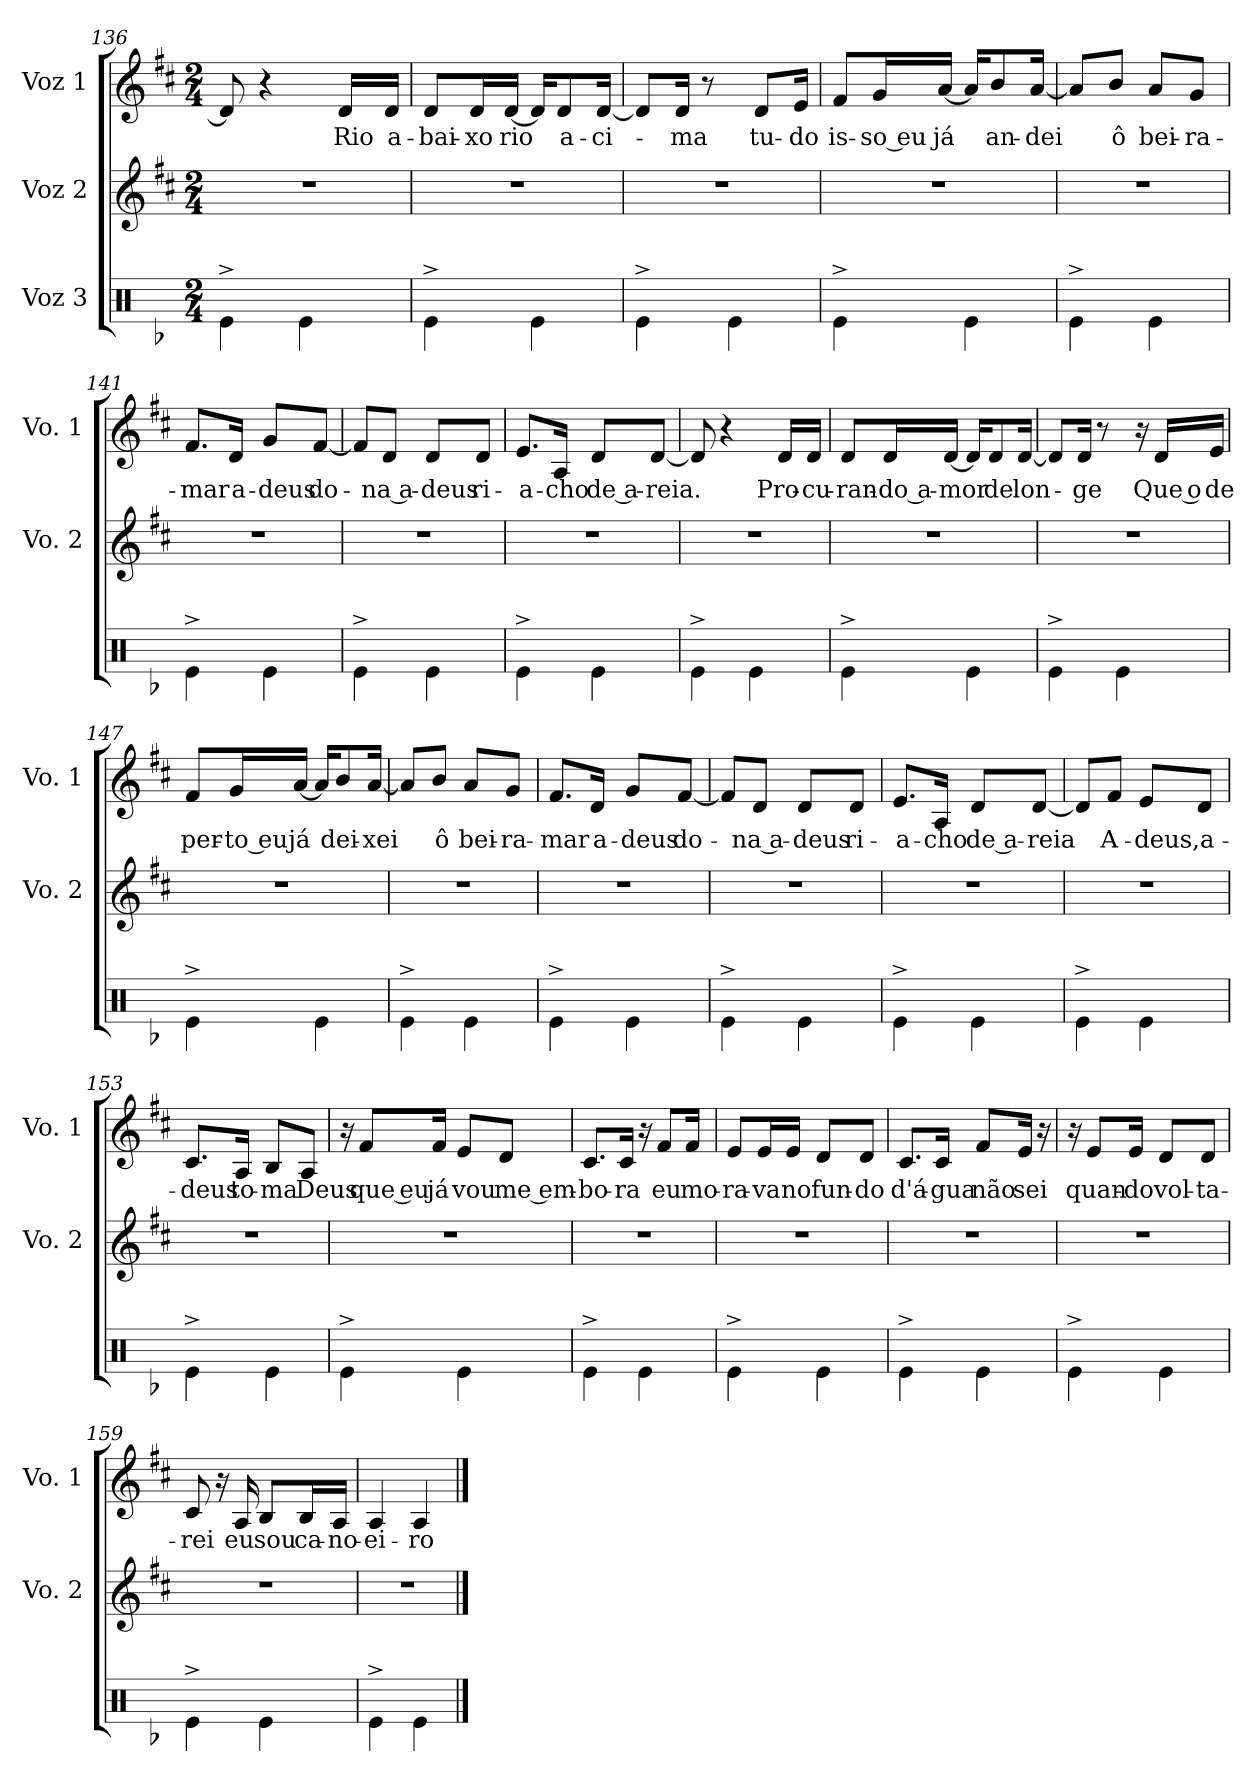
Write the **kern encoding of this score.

**kern	**kern	**kern	**text
*part3	*part2	*part1	*part1
*staff3	*staff2	*staff1	*staff1
*I"Voz 3	*I"Voz 2	*I"Voz 1	*
*	*I'Vo. 2	*I'Vo. 1	*
*clefX	*clefG2	*clefG2	*
*k[b-]	*k[f#c#]	*k[f#c#]	*
*M2/4	*M2/4	*M2/4	*
=136	=136	=136	=136
4Re^\	2r	8d/]	.
.	.	4r	.
4Re\	.	.	.
!	!	!	!LO:LY:b
.	.	16d/LL	Rio
!	!	!	!LO:LY:b
.	.	16d/JJ	a-
=137	=137	=137	=137
!	!	!	!LO:LY:b
4Re^\	2r	8d/L	-bai-
!	!	!	!LO:LY:b
.	.	16d/L	-xo
!	!	!	!LO:LY:b
.	.	[16d/JJ	rio
4Re\	.	16d/KL]	.
!	!	!	!LO:LY:b
.	.	8d/	a-
!	!	!	!LO:LY:b
.	.	[16d/Jk	-ci-
=138	=138	=138	=138
4Re^\	2r	8d/L]	.
!	!	!	!LO:LY:b
.	.	16d/Jk	-ma
.	.	8r	.
4Re\	.	.	.
!	!	!	!LO:LY:b
.	.	8d/L	tu-
!	!	!	!LO:LY:b
.	.	16e/Jk	-do
!!LO:LB:g=z
=139	=139	=139	=139
!	!	!	!LO:LY:b
4Re^\	2r	8f#/L	is-
!	!	!	!LO:LY:b
.	.	16g/L	-so eu
!	!	!	!LO:LY:b
.	.	[16a/JJ	já
4Re\	.	16a/KL]	.
!	!	!	!LO:LY:b
.	.	8b/	an-
!	!	!	!LO:LY:b
.	.	[16a/Jk	-dei
=140	=140	=140	=140
4Re^\	2r	8a/L]	.
!	!	!	!LO:LY:b
.	.	8b/J	-ô
!	!	!	!LO:LY:b
4Re\	.	8a/L	bei-
!	!	!	!LO:LY:b
.	.	8g/J	-ra-
=141	=141	=141	=141
!	!	!	!LO:LY:b
4Re^\	2r	8.f#/L	-mar
!	!	!	!LO:LY:b
.	.	16d/Jk	a-
!	!	!	!LO:LY:b
4Re\	.	8g/L	-deus
!	!	!	!LO:LY:b
.	.	[8f#/J	do-
=142	=142	=142	=142
4Re^\	2r	8f#/L]	.
!	!	!	!LO:LY:b
.	.	8d/J	-na a-
!	!	!	!LO:LY:b
4Re\	.	8d/L	-deus
!	!	!	!LO:LY:b
.	.	8d/J	ri-
=143	=143	=143	=143
!	!	!	!LO:LY:b
4Re^\	2r	8.e/L	-a-
!	!	!	!LO:LY:b
.	.	16A/Jk	-cho
!	!	!	!LO:LY:b
4Re\	.	8d/L	de a-
!	!	!	!LO:LY:b
.	.	[8d/J	-reia.
=144	=144	=144	=144
4Re^\	2r	8d/]	.
.	.	4r	.
4Re\	.	.	.
!	!	!	!LO:LY:b
.	.	16d/LL	Pro-
!	!	!	!LO:LY:b
.	.	16d/JJ	-cu-
!!LO:LB:g=z
=145	=145	=145	=145
!	!	!	!LO:LY:b
4Re^\	2r	8d/L	-ran-
!	!	!	!LO:LY:b
.	.	16d/L	-do a-
!	!	!	!LO:LY:b
.	.	[16d/JJ	-mor
4Re\	.	16d/KL]	.
!	!	!	!LO:LY:b
.	.	8d/	de
!	!	!	!LO:LY:b
.	.	[16d/Jk	lon-
=146	=146	=146	=146
4Re^\	2r	8d/L]	.
!	!	!	!LO:LY:b
.	.	16d/Jk	-ge
.	.	8r	.
4Re\	.	.	.
.	.	16r	.
!	!	!	!LO:LY:b
.	.	16d/LL	Que o
!	!	!	!LO:LY:b
.	.	16e/JJ	de
=147	=147	=147	=147
!	!	!	!LO:LY:b
4Re^\	2r	8f#/L	per-
!	!	!	!LO:LY:b
.	.	16g/L	-to eu
!	!	!	!LO:LY:b
.	.	[16a/JJ	já
4Re\	.	16a/KL]	.
!	!	!	!LO:LY:b
.	.	8b/	dei-
!	!	!	!LO:LY:b
.	.	[16a/Jk	-xei
=148	=148	=148	=148
4Re^\	2r	8a/L]	.
!	!	!	!LO:LY:b
.	.	8b/J	-ô
!	!	!	!LO:LY:b
4Re\	.	8a/L	bei-
!	!	!	!LO:LY:b
.	.	8g/J	-ra-
=149	=149	=149	=149
!	!	!	!LO:LY:b
4Re^\	2r	8.f#/L	-mar
!	!	!	!LO:LY:b
.	.	16d/Jk	a-
!	!	!	!LO:LY:b
4Re\	.	8g/L	-deus
!	!	!	!LO:LY:b
.	.	[8f#/J	do-
!!LO:LB:g=z
=150	=150	=150	=150
4Re^\	2r	8f#/L]	.
!	!	!	!LO:LY:b
.	.	8d/J	-na a-
!	!	!	!LO:LY:b
4Re\	.	8d/L	-deus
!	!	!	!LO:LY:b
.	.	8d/J	ri-
=151	=151	=151	=151
!	!	!	!LO:LY:b
4Re^\	2r	8.e/L	-a-
!	!	!	!LO:LY:b
.	.	16A/Jk	-cho
!	!	!	!LO:LY:b
4Re\	.	8d/L	de a-
!	!	!	!LO:LY:b
.	.	[8d/J	-reia
=152	=152	=152	=152
4Re^\	2r	8d/L]	.
!	!	!	!LO:LY:b
.	.	8f#/J	A-
!	!	!	!LO:LY:b
4Re\	.	8e/L	-deus,
!	!	!	!LO:LY:b
.	.	8d/J	a-
=153	=153	=153	=153
!	!	!	!LO:LY:b
4Re^\	2r	8.c#/L	-deus
!	!	!	!LO:LY:b
.	.	16A/Jk	to-
!	!	!	!LO:LY:b
4Re\	.	8B/L	-ma
!	!	!	!LO:LY:b
.	.	8A/J	Deus
=154	=154	=154	=154
4Re^\	2r	16r	.
!	!	!	!LO:LY:b
.	.	8f#/L	que eu
!	!	!	!LO:LY:b
.	.	16f#/Jk	já
!	!	!	!LO:LY:b
4Re\	.	8e/L	vou
!	!	!	!LO:LY:b
.	.	8d/J	me em-
!!LO:LB:g=z
=155	=155	=155	=155
!	!	!	!LO:LY:b
4Re^\	2r	8.c#/L	-bo-
!	!	!	!LO:LY:b
.	.	16c#/Jk	-ra
4Re\	.	16r	.
!	!	!	!LO:LY:b
.	.	8f#/L	eu
!	!	!	!LO:LY:b
.	.	16f#/Jk	mo-
=156	=156	=156	=156
!	!	!	!LO:LY:b
4Re^\	2r	8e/L	-ra-
!	!	!	!LO:LY:b
.	.	16e/L	-va
!	!	!	!LO:LY:b
.	.	16e/JJ	no
!	!	!	!LO:LY:b
4Re\	.	8d/L	fun-
!	!	!	!LO:LY:b
.	.	8d/J	-do
=157	=157	=157	=157
!	!	!	!LO:LY:b
4Re^\	2r	8.c#/L	d'á-
!	!	!	!LO:LY:b
.	.	16c#/Jk	-gua
!	!	!	!LO:LY:b
4Re\	.	8f#/L	não
!	!	!	!LO:LY:b
.	.	16e/Jk	sei
.	.	16r	.
=158	=158	=158	=158
4Re^\	2r	16r	.
!	!	!	!LO:LY:b
.	.	8e/L	quan-
!	!	!	!LO:LY:b
.	.	16e/Jk	-do
!	!	!	!LO:LY:b
4Re\	.	8d/L	vol-
!	!	!	!LO:LY:b
.	.	8d/J	-ta-
=159	=159	=159	=159
!	!	!	!LO:LY:b
4Re^\	2r	8c#/	-rei
.	.	16r	.
!	!	!	!LO:LY:b
.	.	16A/	eu
!	!	!	!LO:LY:b
4Re\	.	8B/L	sou
!	!	!	!LO:LY:b
.	.	16B/L	ca-
!	!	!	!LO:LY:b
.	.	16A/JJ	-no-
=160	=160	=160	=160
!	!	!	!LO:LY:b
4Re^\	2r	4A/	-ei-
!	!	!	!LO:LY:b
4Re\	.	4A/	-ro
==	==	==	==
*-	*-	*-	*-
